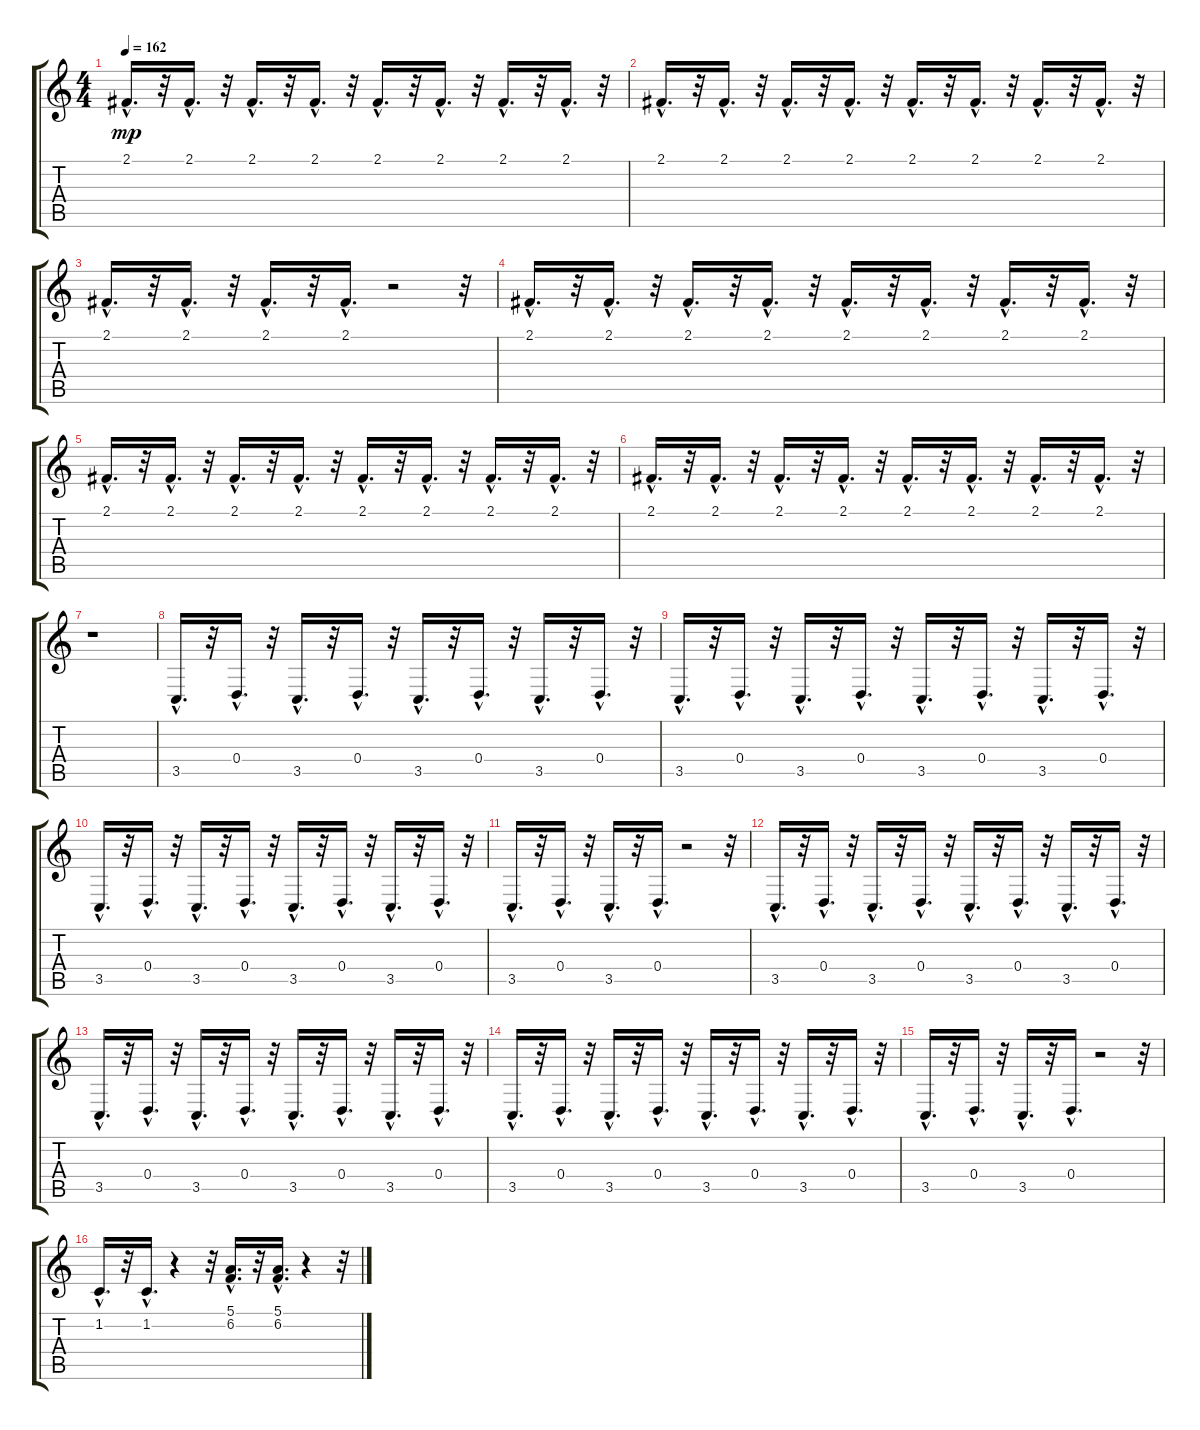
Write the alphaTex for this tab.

\track "" {instrument electricpiano2}
\staff {score tabs}
\tuning (E4 B3 G3 D3 A2 E2) {hide}
\ts (4 4)
\tempo 162
\clef g2
\ks c
2.1{hac}.16{d dy mp} r.32 2.1{hac}.16{d} r.32 2.1{hac}.16{d} r.32 2.1{hac}.16{d} r.32 2.1{hac}.16{d} r.32 2.1{hac}.16{d} r.32 2.1{hac}.16{d} r.32 2.1{hac}.16{d} r.32 |
2.1{hac}.16{d} r.32 2.1{hac}.16{d} r.32 2.1{hac}.16{d} r.32 2.1{hac}.16{d} r.32 2.1{hac}.16{d} r.32 2.1{hac}.16{d} r.32 2.1{hac}.16{d} r.32 2.1{hac}.16{d} r.32 |
2.1{hac}.16{d} r.32 2.1{hac}.16{d} r.32 2.1{hac}.16{d} r.32 2.1{hac}.16{d} r.2 r.32 |
2.1{hac}.16{d} r.32 2.1{hac}.16{d} r.32 2.1{hac}.16{d} r.32 2.1{hac}.16{d} r.32 2.1{hac}.16{d} r.32 2.1{hac}.16{d} r.32 2.1{hac}.16{d} r.32 2.1{hac}.16{d} r.32 |
2.1{hac}.16{d} r.32 2.1{hac}.16{d} r.32 2.1{hac}.16{d} r.32 2.1{hac}.16{d} r.32 2.1{hac}.16{d} r.32 2.1{hac}.16{d} r.32 2.1{hac}.16{d} r.32 2.1{hac}.16{d} r.32 |
2.1{hac}.16{d} r.32 2.1{hac}.16{d} r.32 2.1{hac}.16{d} r.32 2.1{hac}.16{d} r.32 2.1{hac}.16{d} r.32 2.1{hac}.16{d} r.32 2.1{hac}.16{d} r.32 2.1{hac}.16{d} r.32 |
r.1 |
3.5{hac}.16{d} r.32 0.4{hac}.16{d} r.32 3.5{hac}.16{d} r.32 0.4{hac}.16{d} r.32 3.5{hac}.16{d} r.32 0.4{hac}.16{d} r.32 3.5{hac}.16{d} r.32 0.4{hac}.16{d} r.32 |
3.5{hac}.16{d} r.32 0.4{hac}.16{d} r.32 3.5{hac}.16{d} r.32 0.4{hac}.16{d} r.32 3.5{hac}.16{d} r.32 0.4{hac}.16{d} r.32 3.5{hac}.16{d} r.32 0.4{hac}.16{d} r.32 |
3.5{hac}.16{d} r.32 0.4{hac}.16{d} r.32 3.5{hac}.16{d} r.32 0.4{hac}.16{d} r.32 3.5{hac}.16{d} r.32 0.4{hac}.16{d} r.32 3.5{hac}.16{d} r.32 0.4{hac}.16{d} r.32 |
3.5{hac}.16{d} r.32 0.4{hac}.16{d} r.32 3.5{hac}.16{d} r.32 0.4{hac}.16{d} r.2 r.32 |
3.5{hac}.16{d} r.32 0.4{hac}.16{d} r.32 3.5{hac}.16{d} r.32 0.4{hac}.16{d} r.32 3.5{hac}.16{d} r.32 0.4{hac}.16{d} r.32 3.5{hac}.16{d} r.32 0.4{hac}.16{d} r.32 |
3.5{hac}.16{d} r.32 0.4{hac}.16{d} r.32 3.5{hac}.16{d} r.32 0.4{hac}.16{d} r.32 3.5{hac}.16{d} r.32 0.4{hac}.16{d} r.32 3.5{hac}.16{d} r.32 0.4{hac}.16{d} r.32 |
3.5{hac}.16{d} r.32 0.4{hac}.16{d} r.32 3.5{hac}.16{d} r.32 0.4{hac}.16{d} r.32 3.5{hac}.16{d} r.32 0.4{hac}.16{d} r.32 3.5{hac}.16{d} r.32 0.4{hac}.16{d} r.32 |
3.5{hac}.16{d} r.32 0.4{hac}.16{d} r.32 3.5{hac}.16{d} r.32 0.4{hac}.16{d} r.2 r.32 |
1.2{hac}.16{d} r.32 1.2{hac}.16{d} r.4 r.32 (5.1{hac} 6.2{hac}).16{d} r.32 (5.1{hac} 6.2{hac}).16{d} r.4 r.32
